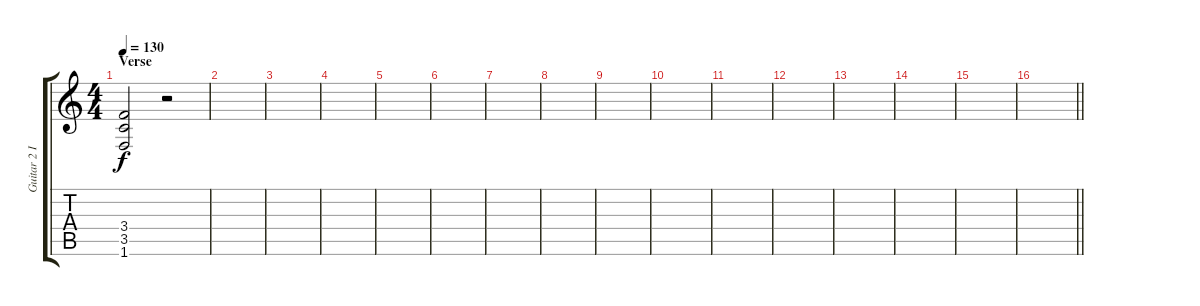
\track ("Guitar 2 Intro" "Guitar 2 I") {instrument overdrivenguitar}
\staff {score tabs}
\tuning (E4 B3 G3 D3 A2 E2) {hide}
\ts (4 4)
\section ("" "Verse")
\tempo 130
\clef g2
\ks c
(3.4{t} 3.5{t} 1.6{t}).2{dy f} r.2 |
|
|
|
|
|
|
|
|
|
|
|
|
|
|
\barLineRight lightlight
